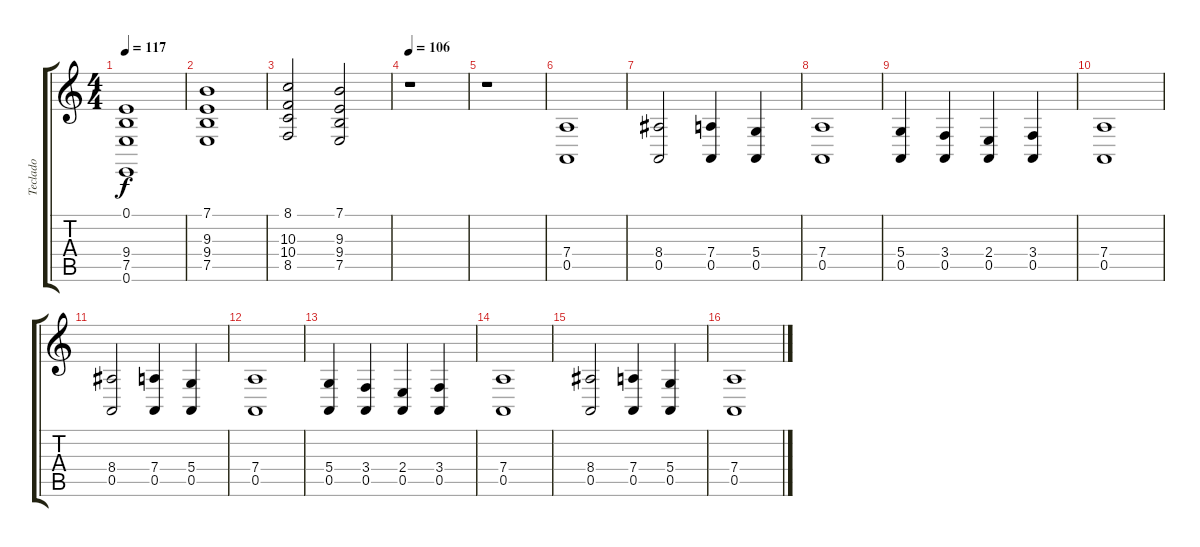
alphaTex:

\track ("Teclado" "Teclado") {instrument stringensemble1}
\staff {score tabs}
\tuning (E4 B3 G3 D3 A2 E2) {hide}
\ts (4 4)
\tempo 117
\clef g2
\ks c
(0.1 9.4 7.5 0.6).1{dy f} |
(7.1 9.3 9.4 7.5).1 |
(8.1 10.3 10.4 8.5).2 (7.1 9.3 9.4 7.5).2 |
\tempo 106
r.1 |
r.1 |
(7.4 0.5).1 |
(8.4 0.5).2 (7.4 0.5).4 (5.4 0.5).4 |
(7.4 0.5).1 |
(5.4 0.5).4 (3.4 0.5).4 (2.4 0.5).4 (3.4 0.5).4 |
(7.4 0.5).1 |
(8.4 0.5).2 (7.4 0.5).4 (5.4 0.5).4 |
(7.4 0.5).1 |
(5.4 0.5).4 (3.4 0.5).4 (2.4 0.5).4 (3.4 0.5).4 |
(7.4 0.5).1 |
(8.4 0.5).2 (7.4 0.5).4 (5.4 0.5).4 |
(7.4 0.5).1
